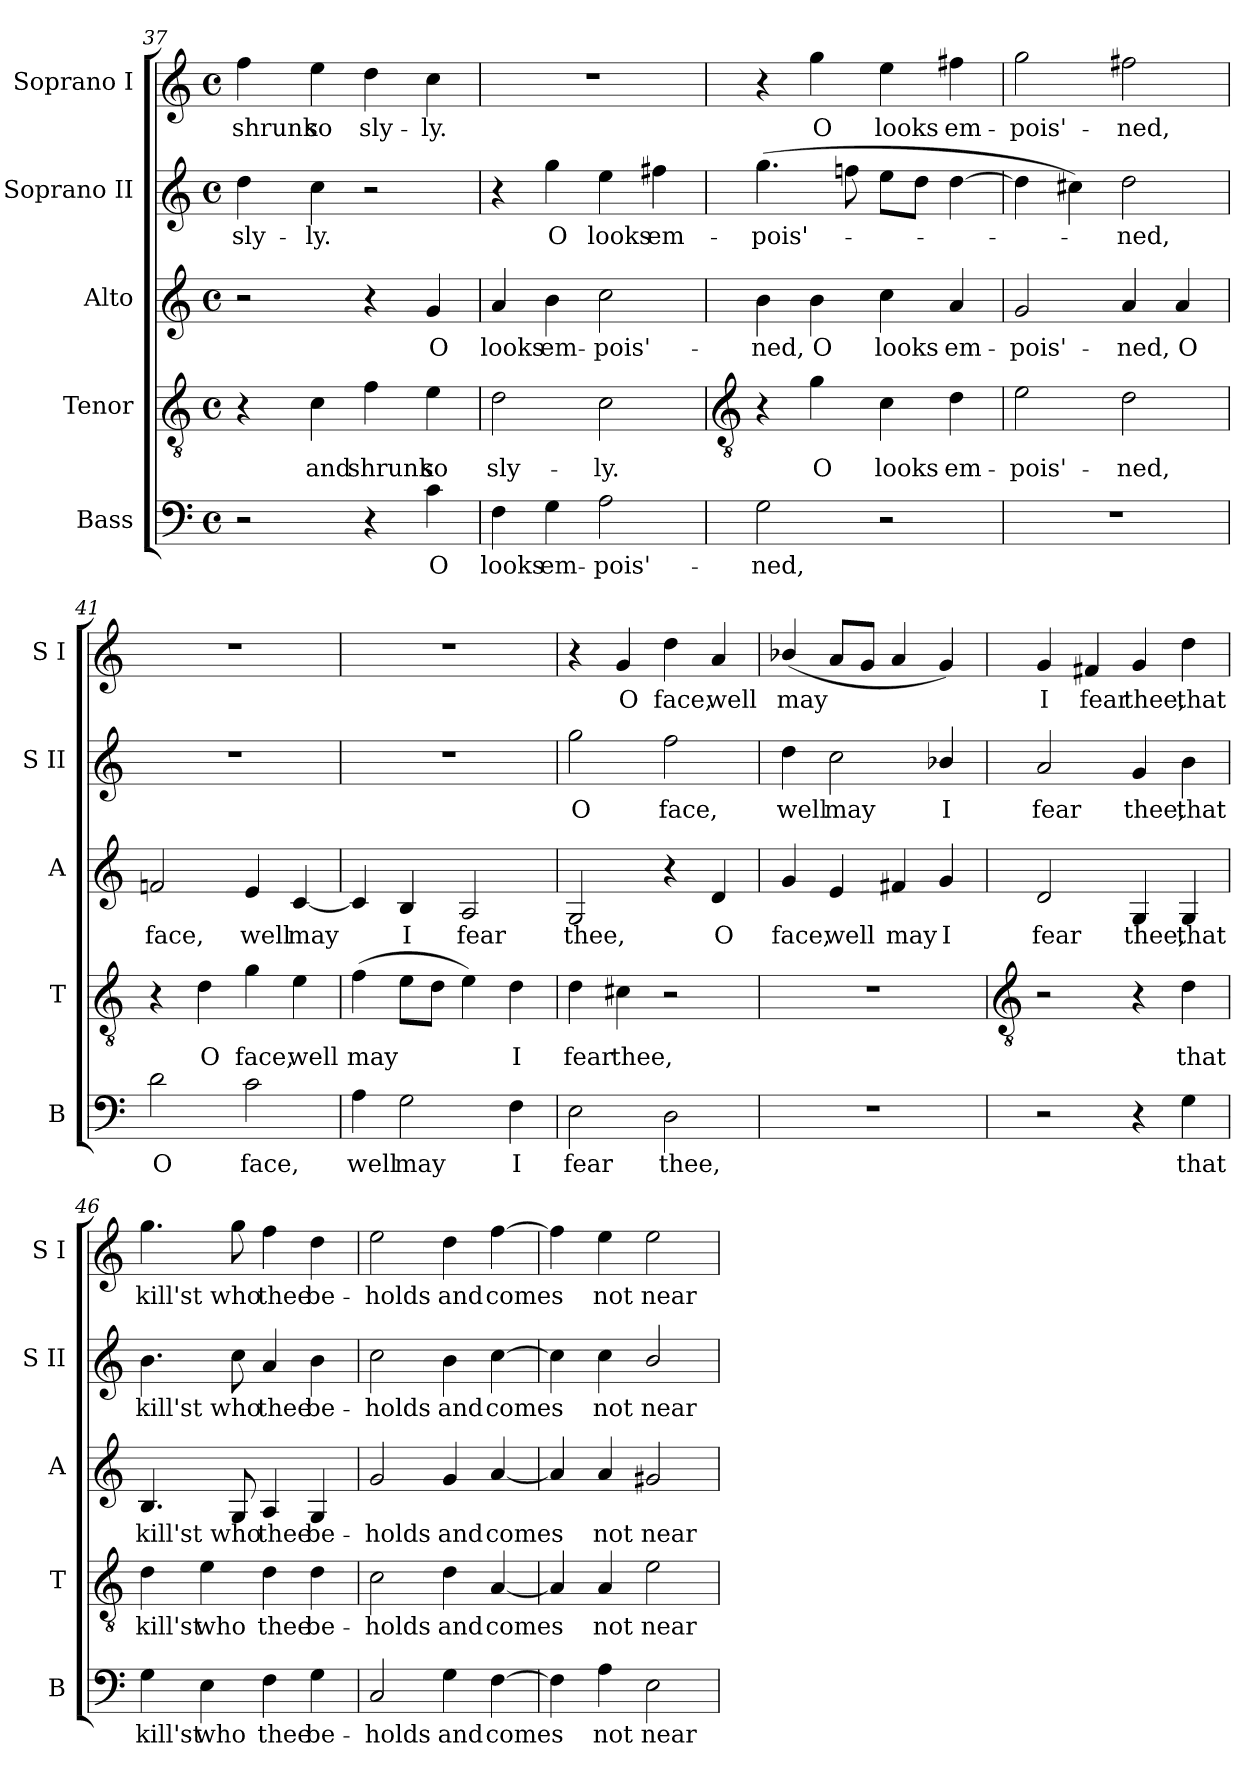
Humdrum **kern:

**kern	**text	**kern	**text	**kern	**text	**kern	**text	**kern	**text
*part5	*part5	*part4	*part4	*part3	*part3	*part2	*part2	*part1	*part1
*staff5	*staff5	*staff4	*staff4	*staff3	*staff3	*staff2	*staff2	*staff1	*staff1
*I"Bass	*	*I"Tenor	*	*I"Alto	*	*I"Soprano II	*	*I"Soprano I	*
*I'B	*	*I'T	*	*I'A	*	*I'S II	*	*I'S I	*
*clefF4	*	*clefGv2	*	*clefG2	*	*clefG2	*	*clefG2	*
*k[]	*	*k[]	*	*k[]	*	*k[]	*	*k[]	*
*C:	*	*C:	*	*C:	*	*C:	*	*C:	*
*M4/4	*	*M4/4	*	*M4/4	*	*M4/4	*	*M4/4	*
*met(c)	*	*met(c)	*	*met(c)	*	*met(c)	*	*met(c)	*
=37	=37	=37	=37	=37	=37	=37	=37	=37	=37
!	!	!	!	!	!	!	!LO:LY:b	!	!LO:LY:b
2r	.	4r	.	2r	.	4dd	sly-	4ff	shrunk
!	!	!	!LO:LY:b	!	!	!	!LO:LY:b	!	!LO:LY:b
.	.	4c	and	.	.	4cc	-ly.	4ee	so
!	!	!	!LO:LY:b	!	!	!	!	!	!LO:LY:b
4r	.	4f	shrunk	4r	.	2r	.	4dd	sly-
!	!LO:LY:b	!	!LO:LY:b	!	!LO:LY:b	!	!	!	!LO:LY:b
4c	O	4e	so	4g	O	.	.	4cc	-ly.
=38	=38	=38	=38	=38	=38	=38	=38	=38	=38
!	!LO:LY:b	!	!LO:LY:b	!	!LO:LY:b	!	!	!	!
4F	looks	2d	sly-	4a	looks	4r	.	1r	.
!	!LO:LY:b	!	!	!	!LO:LY:b	!	!LO:LY:b	!	!
4G	em-	.	.	4b	em-	4gg	O	.	.
!	!LO:LY:b	!	!LO:LY:b	!	!LO:LY:b	!	!LO:LY:b	!	!
2A	-pois'-	2c	-ly.	2cc	-pois'-	4ee	looks	.	.
!	!	!	!	!	!	!	!LO:LY:b	!	!
.	.	.	.	.	.	4ff#X	em-	.	.
!!LO:LB:g=z
=39	=39	=39	=39	=39	=39	=39	=39	=39	=39
*	*	*clefGv2	*	*	*	*	*	*	*
!	!LO:LY:b	!	!	!	!LO:LY:b	!	!LO:LY:b	!	!
2G	-ned,	4r	.	4b	-ned,	(>4.gg	-pois'-	4r	.
!	!	!	!LO:LY:b	!	!LO:LY:b	!	!	!	!LO:LY:b
.	.	4g	O	4b	O	.	.	4gg	O
.	.	.	.	.	.	8ffn	.	.	.
!	!	!	!LO:LY:b	!	!LO:LY:b	!	!	!	!LO:LY:b
2r	.	4c	looks	4cc	looks	8eeL	.	4ee	looks
.	.	.	.	.	.	8ddJ	.	.	.
!	!	!	!LO:LY:b	!	!LO:LY:b	!	!	!	!LO:LY:b
.	.	4d	em-	4a	em-	[4dd	.	4ff#X	em-
=40	=40	=40	=40	=40	=40	=40	=40	=40	=40
!	!	!	!LO:LY:b	!	!LO:LY:b	!	!	!	!LO:LY:b
1r	.	2e	-pois'-	2g	-pois'-	4dd]	.	2gg	-pois'-
.	.	.	.	.	.	4cc#X)	.	.	.
!	!	!	!LO:LY:b	!	!LO:LY:b	!	!LO:LY:b	!	!LO:LY:b
.	.	2d	-ned,	4a	-ned,	2dd	ned,	2ff#X	-ned,
!	!	!	!	!	!LO:LY:b	!	!	!	!
.	.	.	.	4a	O	.	.	.	.
=41	=41	=41	=41	=41	=41	=41	=41	=41	=41
!	!LO:LY:b	!	!	!	!LO:LY:b	!	!	!	!
2d	O	4r	.	2fn	face,	1r	.	1r	.
!	!	!	!LO:LY:b	!	!	!	!	!	!
.	.	4d	O	.	.	.	.	.	.
!	!LO:LY:b	!	!LO:LY:b	!	!LO:LY:b	!	!	!	!
2c	face,	4g	face,	4e	well	.	.	.	.
!	!	!	!LO:LY:b	!	!LO:LY:b	!	!	!	!
.	.	4e	well	[4c	may	.	.	.	.
=42	=42	=42	=42	=42	=42	=42	=42	=42	=42
!	!LO:LY:b	!	!LO:LY:b	!	!	!	!	!	!
4A	well	(>4f	may	4c]	.	1r	.	1r	.
!	!LO:LY:b	!	!	!	!LO:LY:b	!	!	!	!
2G	may	8eL	.	4B	I	.	.	.	.
.	.	8dJ	.	.	.	.	.	.	.
!	!	!	!	!	!LO:LY:b	!	!	!	!
.	.	4e)	.	2A	fear	.	.	.	.
!	!LO:LY:b	!	!LO:LY:b	!	!	!	!	!	!
4F	I	4d	I	.	.	.	.	.	.
=43	=43	=43	=43	=43	=43	=43	=43	=43	=43
!	!LO:LY:b	!	!LO:LY:b	!	!LO:LY:b	!	!LO:LY:b	!	!
2E	fear	4d	fear	2G	thee,	2gg	O	4r	.
!	!	!	!LO:LY:b	!	!	!	!	!	!LO:LY:b
.	.	4c#X	thee,	.	.	.	.	4g	O
!	!LO:LY:b	!	!	!	!	!	!LO:LY:b	!	!LO:LY:b
2D	thee,	2r	.	4r	.	2ff	face,	4dd	face,
!	!	!	!	!	!LO:LY:b	!	!	!	!LO:LY:b
.	.	.	.	4d	O	.	.	4a	well
=44	=44	=44	=44	=44	=44	=44	=44	=44	=44
!	!	!	!	!	!LO:LY:b	!	!LO:LY:b	!	!LO:LY:b
1r	.	1r	.	4g	face,	4dd	well	(<4b-X/	may
!	!	!	!	!	!LO:LY:b	!	!LO:LY:b	!	!
.	.	.	.	4e	well	2cc	may	8aL	.
.	.	.	.	.	.	.	.	8gJ	.
!	!	!	!	!	!LO:LY:b	!	!	!	!
.	.	.	.	4f#X	may	.	.	4a	.
!	!	!	!	!	!LO:LY:b	!	!LO:LY:b	!	!
.	.	.	.	4g	I	4b-X/	I	4g)	.
!!LO:LB:g=z
=45	=45	=45	=45	=45	=45	=45	=45	=45	=45
*	*	*clefGv2	*	*	*	*	*	*	*
!	!	!	!	!	!LO:LY:b	!	!LO:LY:b	!	!LO:LY:b
2r	.	2r	.	2d	fear	2a	fear	4g	I
!	!	!	!	!	!	!	!	!	!LO:LY:b
.	.	.	.	.	.	.	.	4f#X	fear
!	!	!	!	!	!LO:LY:b	!	!LO:LY:b	!	!LO:LY:b
4r	.	4r	.	4G	thee,	4g	thee,	4g	thee,
!	!LO:LY:b	!	!LO:LY:b	!	!LO:LY:b	!	!LO:LY:b	!	!LO:LY:b
4G	that	4d	that	4G	that	4b	that	4dd	that
=46	=46	=46	=46	=46	=46	=46	=46	=46	=46
!	!LO:LY:b	!	!LO:LY:b	!	!LO:LY:b	!	!LO:LY:b	!	!LO:LY:b
4G	kill'st	4d	kill'st	4.B	kill'st	4.b	kill'st	4.gg	kill'st
!	!LO:LY:b	!	!LO:LY:b	!	!	!	!	!	!
4E	who	4e	who	.	.	.	.	.	.
!	!	!	!	!	!LO:LY:b	!	!LO:LY:b	!	!LO:LY:b
.	.	.	.	8G	who	8cc	who	8gg	who
!	!LO:LY:b	!	!LO:LY:b	!	!LO:LY:b	!	!LO:LY:b	!	!LO:LY:b
4F	thee	4d	thee	4A	thee	4a	thee	4ff	thee
!	!LO:LY:b	!	!LO:LY:b	!	!LO:LY:b	!	!LO:LY:b	!	!LO:LY:b
4G	be-	4d	be-	4G	be-	4b	be-	4dd	be-
=47	=47	=47	=47	=47	=47	=47	=47	=47	=47
!	!LO:LY:b	!	!LO:LY:b	!	!LO:LY:b	!	!LO:LY:b	!	!LO:LY:b
2C	-holds	2c	-holds	2g	-holds	2cc	-holds	2ee	-holds
!	!LO:LY:b	!	!LO:LY:b	!	!LO:LY:b	!	!LO:LY:b	!	!LO:LY:b
4G	and	4d	and	4g	and	4b	and	4dd	and
!	!LO:LY:b	!	!LO:LY:b	!	!LO:LY:b	!	!LO:LY:b	!	!LO:LY:b
[4F	comes	[4A	comes	[4a	comes	[4cc	comes	[4ff	comes
=48	=48	=48	=48	=48	=48	=48	=48	=48	=48
4F]	.	4A]	.	4a]	.	4cc]	.	4ff]	.
!	!LO:LY:b	!	!LO:LY:b	!	!LO:LY:b	!	!LO:LY:b	!	!LO:LY:b
4A	not	4A	not	4a	not	4cc	not	4ee	not
!	!LO:LY:b	!	!LO:LY:b	!	!LO:LY:b	!	!LO:LY:b	!	!LO:LY:b
2E	near	2e	near	2g#X	near	2b/	near	2ee	near
=	=	=	=	=	=	=	=	=	=
*-	*-	*-	*-	*-	*-	*-	*-	*-	*-
